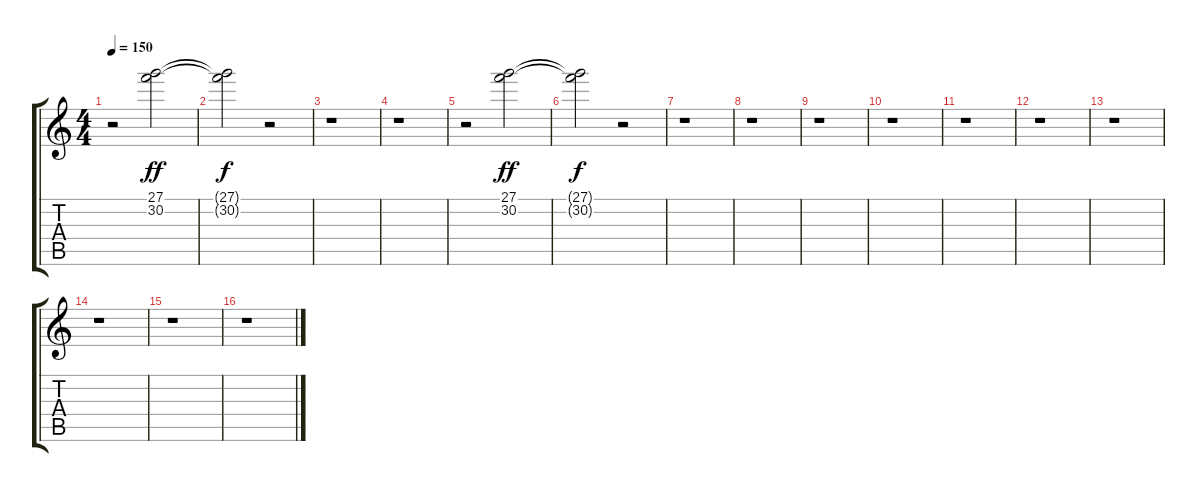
\track "" {instrument stringensemble1}
\staff {score tabs}
\tuning (E4 B3 G3 D3 A2 E2) {hide}
\ts (4 4)
\tempo 150
\clef g2
\ks c
r.2{dy ff} (27.1 30.2).2 |
(27.1{t} 30.2{t}).2{dy f} r.2 |
r.1 |
r.1 |
r.2 (27.1 30.2).2{dy ff} |
(27.1{t} 30.2{t}).2{dy f} r.2 |
r.1 |
r.1 |
r.1 |
r.1 |
r.1 |
r.1 |
r.1 |
r.1 |
r.1 |
r.1
